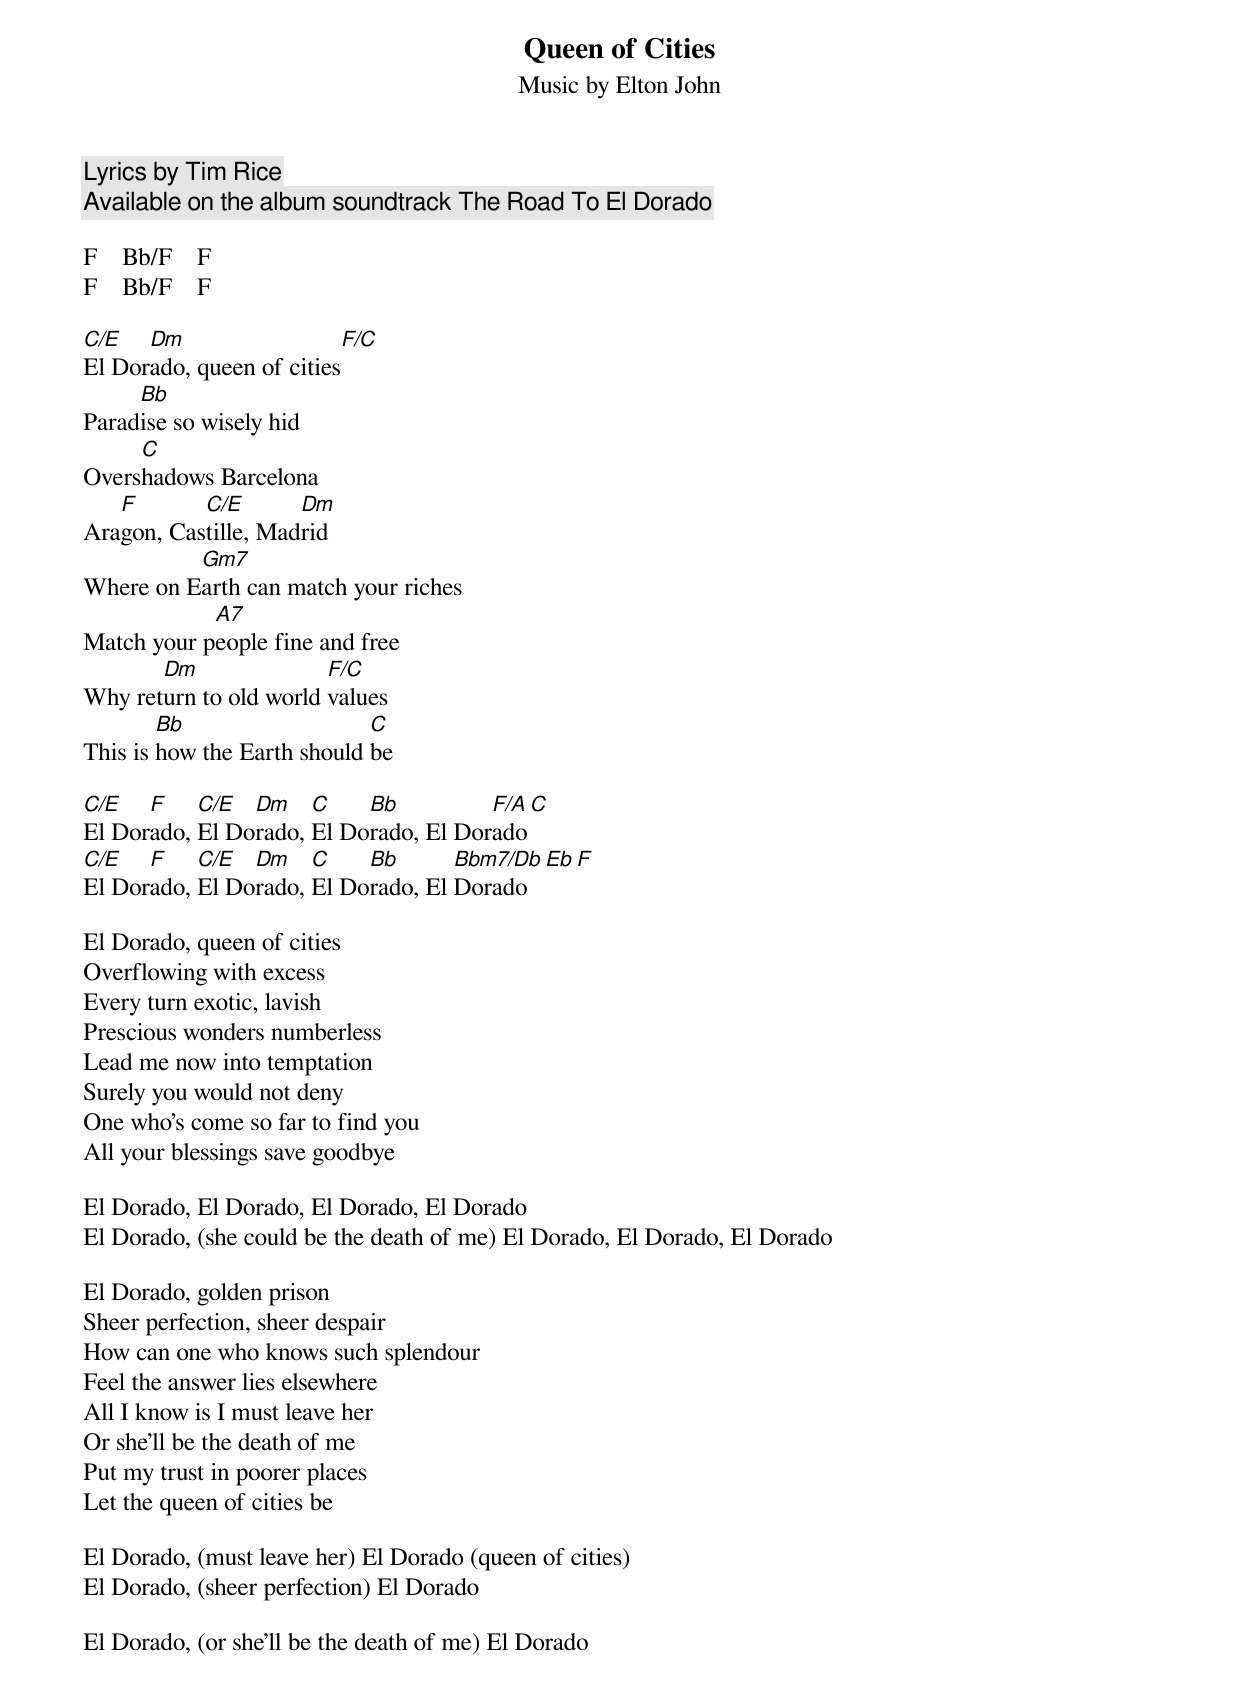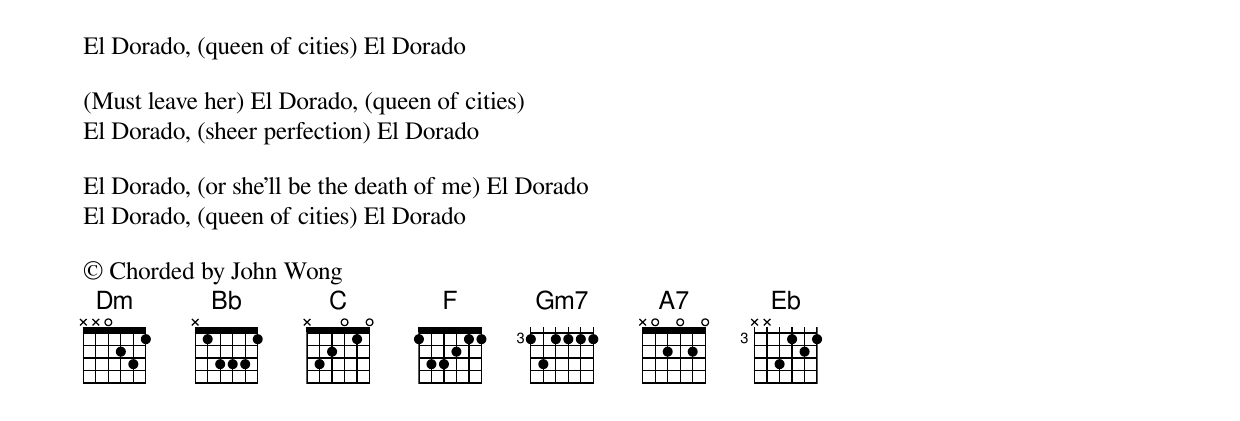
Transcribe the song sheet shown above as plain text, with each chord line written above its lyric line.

Queen of Cities
Music by Elton John
Lyrics by Tim Rice
Available on the album soundtrack The Road To El Dorado

F    Bb/F    F
F    Bb/F    F

C/E   Dm		   F/C
El Dorado, queen of cities
     Bb
Paradise so wisely hid
     C
Overshadows Barcelona
   F	   C/E	     Dm
Aragon, Castille, Madrid
	  Gm7
Where on Earth can match your riches
	    A7
Match your people fine and free
       Dm		F/C
Why return to old world values
	Bb		     C
This is how the Earth should be

C/E   F	   C/E  Dm    C    Bb          F/A   C
El Dorado, El Dorado, El Dorado, El Dorado
C/E   F	   C/E  Dm    C    Bb       Bbm7/Db  Eb  F
El Dorado, El Dorado, El Dorado, El Dorado

El Dorado, queen of cities
Overflowing with excess
Every turn exotic, lavish
Prescious wonders numberless
Lead me now into temptation
Surely you would not deny
One who's come so far to find you
All your blessings save goodbye

El Dorado, El Dorado, El Dorado, El Dorado
El Dorado, (she could be the death of me) El Dorado, El Dorado, El Dorado

El Dorado, golden prison
Sheer perfection, sheer despair
How can one who knows such splendour
Feel the answer lies elsewhere
All I know is I must leave her
Or she'll be the death of me
Put my trust in poorer places
Let the queen of cities be

El Dorado, (must leave her) El Dorado (queen of cities)
El Dorado, (sheer perfection) El Dorado

El Dorado, (or she'll be the death of me) El Dorado
El Dorado, (queen of cities) El Dorado

(Must leave her) El Dorado, (queen of cities)
El Dorado, (sheer perfection) El Dorado

El Dorado, (or she'll be the death of me) El Dorado
El Dorado, (queen of cities) El Dorado

© Chorded by John Wong
